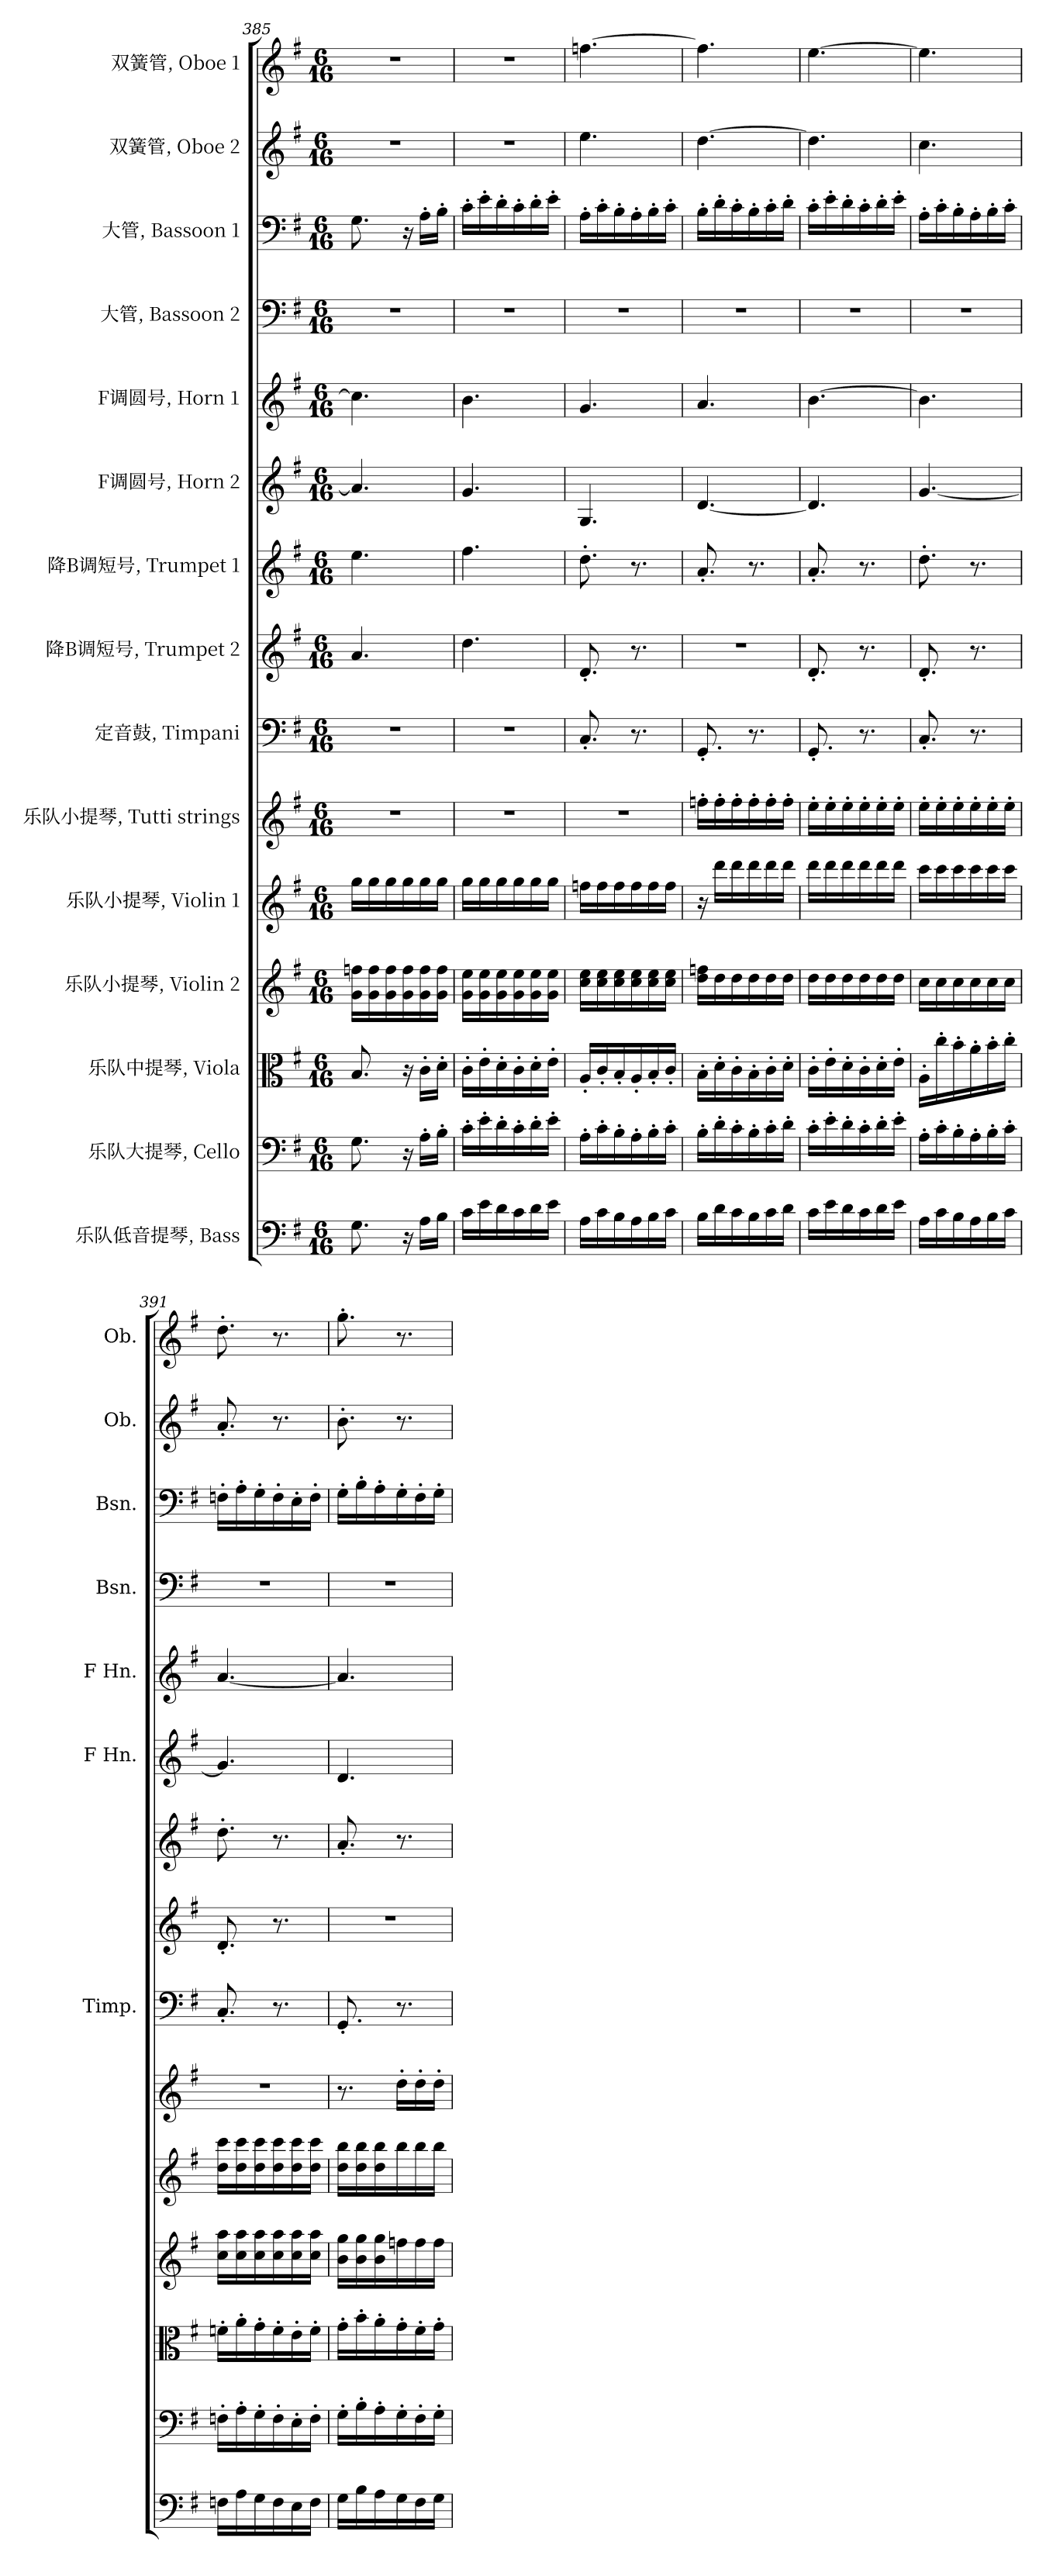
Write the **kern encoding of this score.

**kern	**kern	**kern	**kern	**kern	**kern	**kern	**kern	**kern	**kern	**kern	**kern	**kern	**kern	**kern
*part15	*part14	*part13	*part12	*part11	*part10	*part9	*part8	*part7	*part6	*part5	*part4	*part3	*part2	*part1
*staff15	*staff14	*staff13	*staff12	*staff11	*staff10	*staff9	*staff8	*staff7	*staff6	*staff5	*staff4	*staff3	*staff2	*staff1
*I"乐队低音提琴, Bass	*I"乐队大提琴, Cello	*I"乐队中提琴, Viola	*I"乐队小提琴, Violin 2	*I"乐队小提琴, Violin 1	*I"乐队小提琴, Tutti strings	*I"定音鼓, Timpani	*I"降B调短号, Trumpet 2	*I"降B调短号, Trumpet 1	*I"F调圆号, Horn 2	*I"F调圆号, Horn 1	*I"大管, Bassoon 2	*I"大管, Bassoon 1	*I"双簧管, Oboe 2	*I"双簧管, Oboe 1
*	*	*	*	*	*	*I'Timp.	*	*	*I'F Hn.	*I'F Hn.	*I'Bsn.	*I'Bsn.	*I'Ob.	*I'Ob.
*clefF4	*clefF4	*clefC3	*clefG2	*clefG2	*clefG2	*clefF4	*clefG2	*clefG2	*clefG2	*clefG2	*clefF4	*clefF4	*clefG2	*clefG2
*ITrd7c12	*	*	*	*	*	*	*ITrd1c2	*ITrd1c2	*ITrd4c7	*ITrd4c7	*	*	*	*
*k[f#]	*k[f#]	*k[f#]	*k[f#]	*k[f#]	*k[f#]	*k[f#]	*k[b-]	*k[b-]	*k[]	*k[]	*k[f#]	*k[f#]	*k[f#]	*k[f#]
*M6/16	*M6/16	*M6/16	*M6/16	*M6/16	*M6/16	*M6/16	*M6/16	*M6/16	*M6/16	*M6/16	*M6/16	*M6/16	*M6/16	*M6/16
*MM129	*MM129	*MM129	*MM129	*MM129	*MM129	*MM129	*MM129	*MM129	*MM129	*MM129	*MM129	*MM129	*MM129	*MM129
=385	=385	=385	=385	=385	=385	=385	=385	=385	=385	=385	=385	=385	=385	=385
8.GG\	8.G\	8.B/	16g\ 16ffn\LL	16gg\LL	4.r	4.r	4.g/	4.dd\	4.d/]	4.f\]	4.r	8.G\	4.r	4.r
.	.	.	16g\ 16ff\	16gg\	.	.	.	.	.	.	.	.	.	.
.	.	.	16g\ 16ff\	16gg\	.	.	.	.	.	.	.	.	.	.
16r	16r	16r	16g\ 16ff\	16gg\	.	.	.	.	.	.	.	16r	.	.
16AA\LL	16A'\LL	16c'\LL	16g\ 16ff\	16gg\	.	.	.	.	.	.	.	16A'\LL	.	.
16BB\JJ	16B'\JJ	16d'\JJ	16g\ 16ff\JJ	16gg\JJ	.	.	.	.	.	.	.	16B'\JJ	.	.
=386	=386	=386	=386	=386	=386	=386	=386	=386	=386	=386	=386	=386	=386	=386
16C\LL	16c'\LL	16c'\LL	16g\ 16ee\LL	16gg\LL	4.r	4.r	4.cc\	4.ee\	4.c/	4.e\	4.r	16c'\LL	4.r	4.r
16E\	16e'\	16e'\	16g\ 16ee\	16gg\	.	.	.	.	.	.	.	16e'\	.	.
16D\	16d'\	16d'\	16g\ 16ee\	16gg\	.	.	.	.	.	.	.	16d'\	.	.
16C\	16c'\	16c'\	16g\ 16ee\	16gg\	.	.	.	.	.	.	.	16c'\	.	.
16D\	16d'\	16d'\	16g\ 16ee\	16gg\	.	.	.	.	.	.	.	16d'\	.	.
16E\JJ	16e'\JJ	16e'\JJ	16g\ 16ee\JJ	16gg\JJ	.	.	.	.	.	.	.	16e'\JJ	.	.
!!LO:PB:g=z
=387	=387	=387	=387	=387	=387	=387	=387	=387	=387	=387	=387	=387	=387	=387
*	*	*	*	*	*	*	*	*	*	*	*	*	*	*MM129
16AA\LL	16A'\LL	16A'/LL	16cc\ 16ee\LL	16ffn\LL	4.r	8.C'/	8.c'/	8.cc'\	4.C/	4.c/	4.r	16A'\LL	4.ee\	[4.ffn\
16C\	16c'\	16c'/	16cc\ 16ee\	16ff\	.	.	.	.	.	.	.	16c'\	.	.
16BB\	16B'\	16B'/	16cc\ 16ee\	16ff\	.	.	.	.	.	.	.	16B'\	.	.
16AA\	16A'\	16A'/	16cc\ 16ee\	16ff\	.	8.r	8.r	8.r	.	.	.	16A'\	.	.
16BB\	16B'\	16B'/	16cc\ 16ee\	16ff\	.	.	.	.	.	.	.	16B'\	.	.
16C\JJ	16c'\JJ	16c'/JJ	16cc\ 16ee\JJ	16ff\JJ	.	.	.	.	.	.	.	16c'\JJ	.	.
=388	=388	=388	=388	=388	=388	=388	=388	=388	=388	=388	=388	=388	=388	=388
16BB\LL	16B'\LL	16B'\LL	16dd\ 16ffn\LL	16r	16ffn'\LL	8.GG'/	4.r	8.g'/	[4.G/	4.d/	4.r	16B'\LL	[4.dd\	4.ff\]
16D\	16d'\	16d'\	16dd\	16ddd\LL	16ff'\	.	.	.	.	.	.	16d'\	.	.
16C\	16c'\	16c'\	16dd\	16ddd\	16ff'\	.	.	.	.	.	.	16c'\	.	.
16BB\	16B'\	16B'\	16dd\	16ddd\	16ff'\	8.r	.	8.r	.	.	.	16B'\	.	.
16C\	16c'\	16c'\	16dd\	16ddd\	16ff'\	.	.	.	.	.	.	16c'\	.	.
16D\JJ	16d'\JJ	16d'\JJ	16dd\JJ	16ddd\JJ	16ff'\JJ	.	.	.	.	.	.	16d'\JJ	.	.
=389	=389	=389	=389	=389	=389	=389	=389	=389	=389	=389	=389	=389	=389	=389
*	*	*	*	*	*	*	*	*	*	*	*	*	*	*MM126
16C\LL	16c'\LL	16c'\LL	16dd\LL	16ddd\LL	16ee'\LL	8.GG'/	8.c'/	8.g'/	4.G/]	[4.e\	4.r	16c'\LL	4.dd\]	[4.ee\
16E\	16e'\	16e'\	16dd\	16ddd\	16ee'\	.	.	.	.	.	.	16e'\	.	.
16D\	16d'\	16d'\	16dd\	16ddd\	16ee'\	.	.	.	.	.	.	16d'\	.	.
16C\	16c'\	16c'\	16dd\	16ddd\	16ee'\	8.r	8.r	8.r	.	.	.	16c'\	.	.
16D\	16d'\	16d'\	16dd\	16ddd\	16ee'\	.	.	.	.	.	.	16d'\	.	.
16E\JJ	16e'\JJ	16e'\JJ	16dd\JJ	16ddd\JJ	16ee'\JJ	.	.	.	.	.	.	16e'\JJ	.	.
=390	=390	=390	=390	=390	=390	=390	=390	=390	=390	=390	=390	=390	=390	=390
16AA\LL	16A'\LL	16A'\LL	16cc\LL	16ccc\LL	16ee'\LL	8.C'/	8.c'/	8.cc'\	[4.c/	4.e\]	4.r	16A'\LL	4.cc\	4.ee\]
16C\	16c'\	16cc'\	16cc\	16ccc\	16ee'\	.	.	.	.	.	.	16c'\	.	.
16BB\	16B'\	16b'\	16cc\	16ccc\	16ee'\	.	.	.	.	.	.	16B'\	.	.
16AA\	16A'\	16a'\	16cc\	16ccc\	16ee'\	8.r	8.r	8.r	.	.	.	16A'\	.	.
16BB\	16B'\	16b'\	16cc\	16ccc\	16ee'\	.	.	.	.	.	.	16B'\	.	.
16C\JJ	16c'\JJ	16cc'\JJ	16cc\JJ	16ccc\JJ	16ee'\JJ	.	.	.	.	.	.	16c'\JJ	.	.
=391	=391	=391	=391	=391	=391	=391	=391	=391	=391	=391	=391	=391	=391	=391
*	*	*	*	*	*	*	*	*	*	*	*	*	*	*MM126
16FFn\LL	16Fn'\LL	16fn'\LL	16cc\ 16aa\LL	16dd\ 16ccc\LL	4.r	8.C'/	8.c'/	8.cc'\	4.c/]	[4.d/	4.r	16Fn'\LL	8.a'/	8.dd'\
16AA\	16A'\	16a'\	16cc\ 16aa\	16dd\ 16ccc\	.	.	.	.	.	.	.	16A'\	.	.
16GG\	16G'\	16g'\	16cc\ 16aa\	16dd\ 16ccc\	.	.	.	.	.	.	.	16G'\	.	.
16FF\	16F'\	16f'\	16cc\ 16aa\	16dd\ 16ccc\	.	8.r	8.r	8.r	.	.	.	16F'\	8.r	8.r
16EE\	16E'\	16e'\	16cc\ 16aa\	16dd\ 16ccc\	.	.	.	.	.	.	.	16E'\	.	.
16FF\JJ	16F'\JJ	16f'\JJ	16cc\ 16aa\JJ	16dd\ 16ccc\JJ	.	.	.	.	.	.	.	16F'\JJ	.	.
!!LO:PB:g=z
=392	=392	=392	=392	=392	=392	=392	=392	=392	=392	=392	=392	=392	=392	=392
*	*	*	*	*	*	*	*	*	*	*	*	*	*	*MM126
16GG\LL	16G'\LL	16g'\LL	16b\ 16gg\LL	16dd\ 16bb\LL	8.r	8.GG'/	4.r	8.g'/	4.G/	4.d/]	4.r	16G'\LL	8.b'\	8.gg'\
16BB\	16B'\	16b'\	16b\ 16gg\	16dd\ 16bb\	.	.	.	.	.	.	.	16B'\	.	.
16AA\	16A'\	16a'\	16b\ 16gg\	16dd\ 16bb\	.	.	.	.	.	.	.	16A'\	.	.
16GG\	16G'\	16g'\	16ffn\	16bb\	16dd'\LL	8.r	.	8.r	.	.	.	16G'\	8.r	8.r
16FF#\	16F#'\	16f#'\	16ff\	16bb\	16dd'\	.	.	.	.	.	.	16F#'\	.	.
16GG\JJ	16G'\JJ	16g'\JJ	16ff\JJ	16bb\JJ	16dd'\JJ	.	.	.	.	.	.	16G'\JJ	.	.
=	=	=	=	=	=	=	=	=	=	=	=	=	=	=
*-	*-	*-	*-	*-	*-	*-	*-	*-	*-	*-	*-	*-	*-	*-
